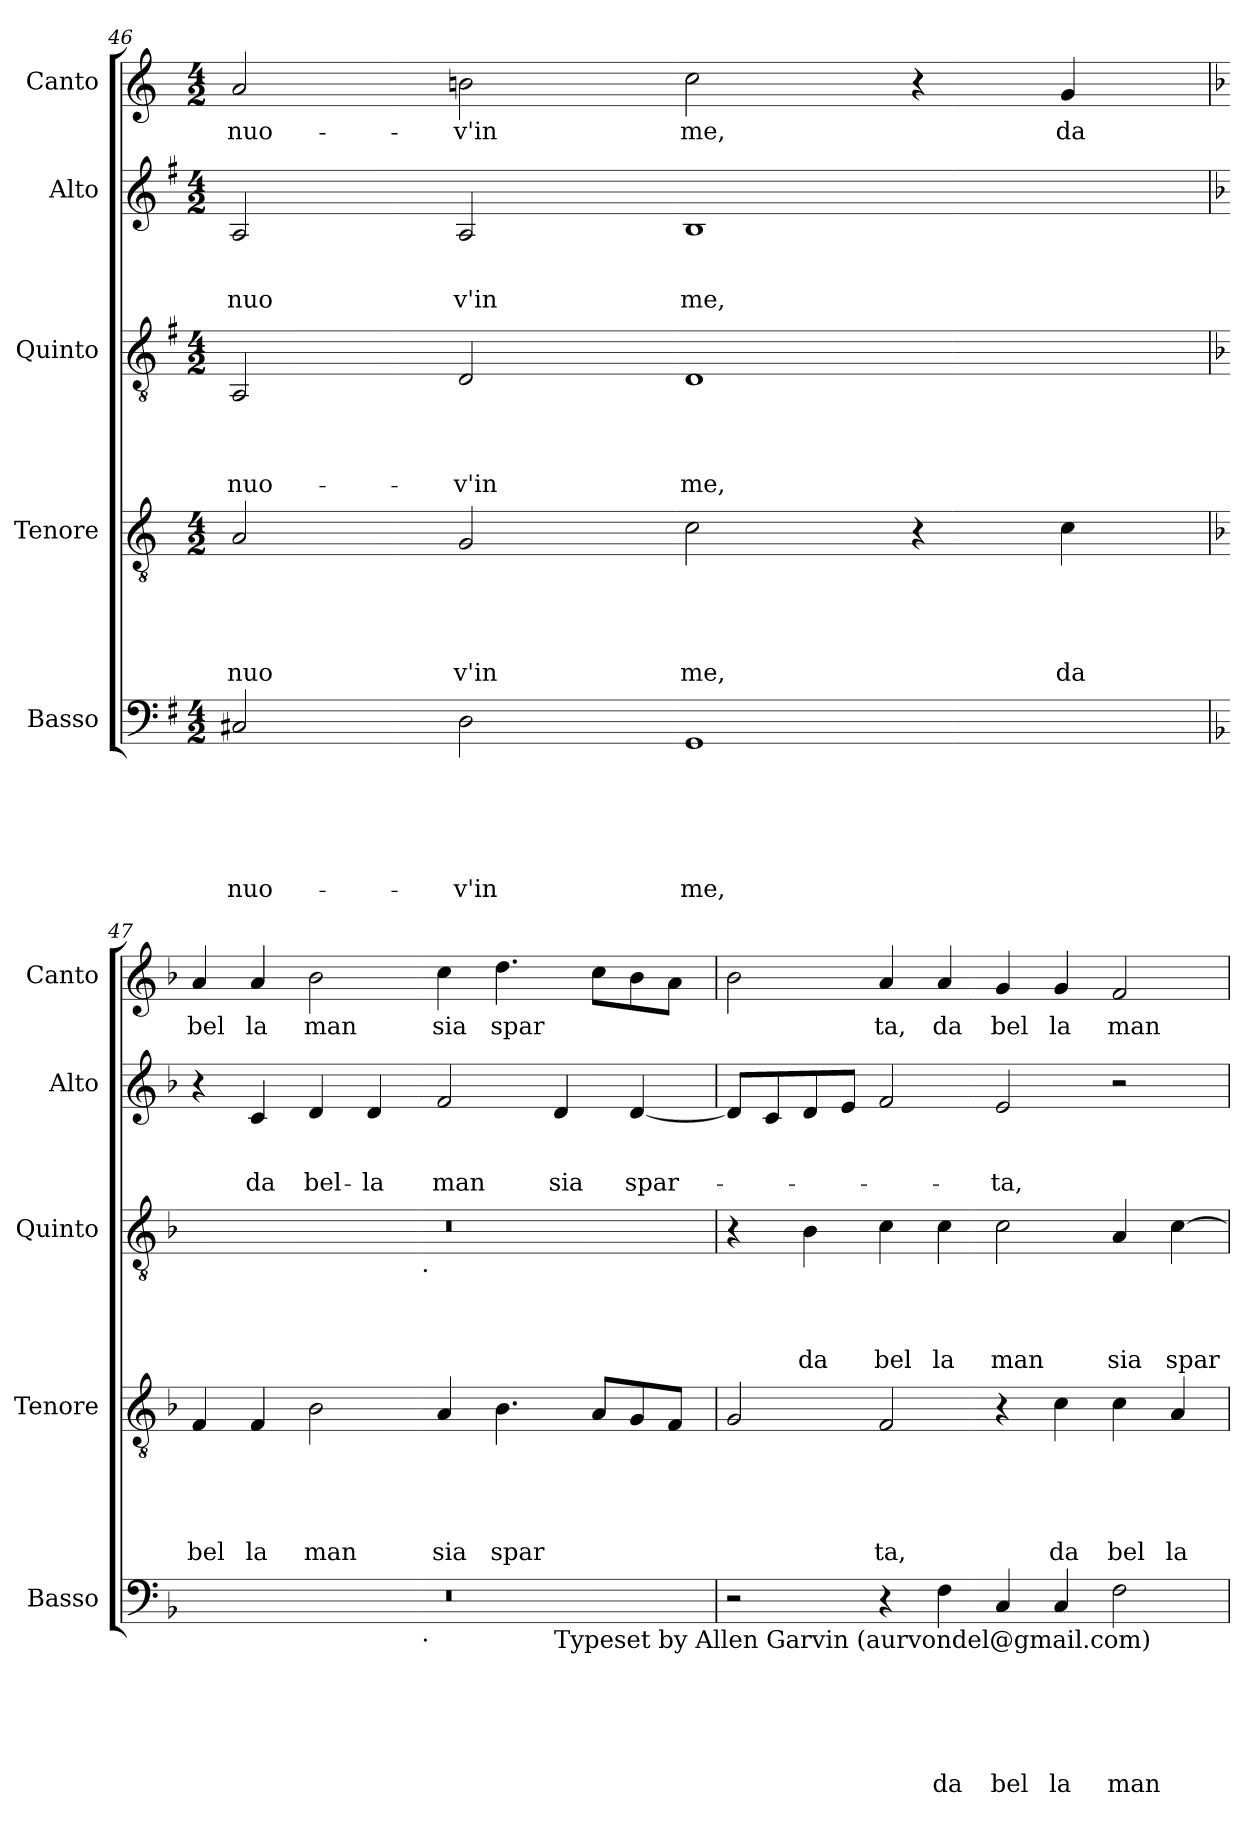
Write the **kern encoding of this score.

**kern	**text	**text	**text	**text	**text	**text	**kern	**text	**text	**text	**text	**text	**kern	**text	**text	**text	**text	**kern	**text	**text	**text	**kern	**text
*part5	*part5	*part5	*part5	*part5	*part5	*part5	*part4	*part4	*part4	*part4	*part4	*part4	*part3	*part3	*part3	*part3	*part3	*part2	*part2	*part2	*part2	*part1	*part1
*staff5	*staff5	*staff5	*staff5	*staff5	*staff5	*staff5	*staff4	*staff4	*staff4	*staff4	*staff4	*staff4	*staff3	*staff3	*staff3	*staff3	*staff3	*staff2	*staff2	*staff2	*staff2	*staff1	*staff1
*I"Basso	*	*	*	*	*	*	*I"Tenore	*	*	*	*	*	*I"Quinto	*	*	*	*	*I"Alto	*	*	*	*I"Canto	*
*I'Basso	*	*	*	*	*	*	*I'Tenore	*	*	*	*	*	*I'Quinto	*	*	*	*	*I'Alto	*	*	*	*I'Canto	*
*clefF4	*	*	*	*	*	*	*clefGv2	*	*	*	*	*	*clefGv2	*	*	*	*	*clefG2	*	*	*	*clefG2	*
*ITrd-3c-5	*	*	*	*	*	*	*	*	*	*	*	*	*ITrd-3c-5	*	*	*	*	*ITrd-3c-5	*	*	*	*	*
*k[]	*	*	*	*	*	*	*k[]	*	*	*	*	*	*k[]	*	*	*	*	*k[]	*	*	*	*k[]	*
*C:	*	*	*	*	*	*	*C:	*	*	*	*	*	*C:	*	*	*	*	*C:	*	*	*	*C:	*
*M4/2	*	*	*	*	*	*	*M4/2	*	*	*	*	*	*M4/2	*	*	*	*	*M4/2	*	*	*	*M4/2	*
=46	=46	=46	=46	=46	=46	=46	=46	=46	=46	=46	=46	=46	=46	=46	=46	=46	=46	=46	=46	=46	=46	=46	=46
!	!	!	!	!	!	!LO:LY:b	!	!	!	!	!	!LO:LY:b	!	!	!	!	!LO:LY:b	!	!	!	!LO:LY:b	!	!LO:LY:b
2F#X/	.	.	.	.	.	nuo-	2A/	.	.	.	.	nuo	2D/	.	.	.	nuo-	2d/	.	.	nuo	2a/	nuo-
!	!	!	!	!	!	!LO:LY:b	!	!	!	!	!	!LO:LY:b	!	!	!	!	!LO:LY:b	!	!	!	!LO:LY:b	!	!LO:LY:b
2G\	.	.	.	.	.	-v'in	2G/	.	.	.	.	v'in	2G/	.	.	.	-v'in	2d/	.	.	v'in	2bn\	-v'in
!	!	!	!	!	!	!LO:LY:b	!	!	!	!	!	!LO:LY:b	!	!	!	!	!LO:LY:b	!	!	!	!LO:LY:b	!	!LO:LY:b
1C	.	.	.	.	.	me,	2c\	.	.	.	.	me,	1G	.	.	.	me,	1e	.	.	me,	2cc\	me,
.	.	.	.	.	.	.	4r	.	.	.	.	.	.	.	.	.	.	.	.	.	.	4r	.
!	!	!	!	!	!	!	!	!	!	!	!	!LO:LY:b	!	!	!	!	!	!	!	!	!	!	!LO:LY:b
.	.	.	.	.	.	.	4c\	.	.	.	.	da	.	.	.	.	.	.	.	.	.	4g/	da
!!LO:LB:g=z
=47	=47	=47	=47	=47	=47	=47	=47	=47	=47	=47	=47	=47	=47	=47	=47	=47	=47	=47	=47	=47	=47	=47	=47
*k[b-e-]	*	*	*	*	*	*	*k[b-]	*	*	*	*	*	*k[b-e-]	*	*	*	*	*k[b-e-]	*	*	*	*k[b-]	*
*B-:	*	*	*	*	*	*	*F:	*	*	*	*	*	*B-:	*	*	*	*	*B-:	*	*	*	*F:	*
!	!	!	!	!	!	!	!	!	!	!	!	!LO:LY:b	!	!	!	!	!	!	!	!	!	!	!LO:LY:b
*^	*	*	*	*	*	*	*	*	*	*	*	*	*^	*	*	*	*	*	*	*	*	*	*
*	*^	*	*	*	*	*	*	*	*	*	*	*	*	*	*	*	*	*	*	*	*	*	*	*	*
0r	2ryy	1.ryy	.	.	.	.	.	.	4F/	.	.	.	.	bel	0r	2ryy	.	.	.	.	4r	.	.	.	4a/	bel
!	!	!	!	!	!	!	!	!	!	!	!	!	!	!LO:LY:b	!	!	!	!	!	!	!	!	!	!LO:LY:b	!	!LO:LY:b
.	.	.	.	.	.	.	.	.	4F/	.	.	.	.	la	.	.	.	.	.	.	4f/	.	.	da	4a/	la
!	!	!	!	!	!	!	!	!	!	!	!	!	!	!LO:LY:b	!	!	!	!	!	!	!	!	!	!LO:LY:b	!	!LO:LY:b
.	4...ryy	.	.	.	.	.	.	.	2B-\	.	.	.	.	man	.	4...ryy	.	.	.	.	4g/	.	.	bel-	2b-\	man
!	!	!	!	!	!	!	!	!	!	!	!	!	!	!	!	!	!	!	!	!	!	!	!	!LO:LY:b	!	!
.	.	.	.	.	.	.	.	.	.	.	.	.	.	.	.	.	.	.	.	.	4g/	.	.	-la	.	.
!	!	!	!	!	!	!	!	!	!	!	!	!	!	!	!	!LO:TX:b:t=.	!	!	!	!	!	!	!	!	!	!
!	!LO:TX:b:t=.	!	!	!	!	!	!	!	!	!	!	!	!	!	!	!	!	!	!	!	!	!	!	!	!	!
.	1ryy	.	.	.	.	.	.	.	.	.	.	.	.	.	.	1ryy	.	.	.	.	.	.	.	.	.	.
!	!	!	!	!	!	!	!	!	!	!	!	!	!	!LO:LY:b	!	!	!	!	!	!	!	!	!	!LO:LY:b	!	!LO:LY:b
.	.	.	.	.	.	.	.	.	4A/	.	.	.	.	sia	.	.	.	.	.	.	2b-/	.	.	man	4cc\	sia
!	!	!	!	!	!	!	!	!	!	!	!	!	!	!LO:LY:b	!	!	!	!	!	!	!	!	!	!	!	!LO:LY:b
.	.	.	.	.	.	.	.	.	4.B-\	.	.	.	.	spar	.	.	.	.	.	.	.	.	.	.	4.dd\	spar
!	!	!LO:TX:b:t=Typeset by Allen Garvin (aurvondel@gmail.com)	!	!	!	!	!	!	!	!	!	!	!	!	!	!	!	!	!	!	!	!	!	!	!	!
!	!	!	!	!	!	!	!	!	!	!	!	!	!	!	!	!	!	!	!	!	!	!	!	!LO:LY:b	!	!
.	.	2ryy	.	.	.	.	.	.	.	.	.	.	.	.	.	.	.	.	.	.	4g/	.	.	sia	.	.
.	.	.	.	.	.	.	.	.	8A/L	.	.	.	.	.	.	.	.	.	.	.	.	.	.	.	8cc\L	.
!	!	!	!	!	!	!	!	!	!	!	!	!	!	!	!	!	!	!	!	!	!	!	!	!LO:LY:b	!	!
.	.	.	.	.	.	.	.	.	8G/	.	.	.	.	.	.	.	.	.	.	.	[<4g/	.	.	spar-	8b-\	.
.	.	.	.	.	.	.	.	.	8F/J	.	.	.	.	.	.	.	.	.	.	.	.	.	.	.	8a\J	.
.	32ryy	.	.	.	.	.	.	.	.	.	.	.	.	.	.	32ryy	.	.	.	.	.	.	.	.	.	.
*v	*v	*v	*	*	*	*	*	*	*	*	*	*	*	*	*v	*v	*	*	*	*	*	*	*	*	*	*
=48	=48	=48	=48	=48	=48	=48	=48	=48	=48	=48	=48	=48	=48	=48	=48	=48	=48	=48	=48	=48	=48	=48	=48
2r	.	.	.	.	.	.	2G/	.	.	.	.	.	4r	.	.	.	.	8g/L]	.	.	.	2b-\	.
.	.	.	.	.	.	.	.	.	.	.	.	.	.	.	.	.	.	8f/	.	.	.	.	.
!	!	!	!	!	!	!	!	!	!	!	!	!	!	!	!	!	!LO:LY:b	!	!	!	!	!	!
.	.	.	.	.	.	.	.	.	.	.	.	.	4e-\	.	.	.	da	8g/	.	.	.	.	.
.	.	.	.	.	.	.	.	.	.	.	.	.	.	.	.	.	.	8a/J	.	.	.	.	.
!	!	!	!	!	!	!	!	!	!	!	!	!LO:LY:b	!	!	!	!	!LO:LY:b	!	!	!	!	!	!LO:LY:b
4r	.	.	.	.	.	.	2F/	.	.	.	.	ta,	4f\	.	.	.	bel	2b-/	.	.	.	4a/	ta,
!	!	!	!	!	!	!LO:LY:b	!	!	!	!	!	!	!	!	!	!	!LO:LY:b	!	!	!	!	!	!LO:LY:b
4B-\	.	.	.	.	.	da	.	.	.	.	.	.	4f\	.	.	.	la	.	.	.	.	4a/	da
!	!	!	!	!	!	!LO:LY:b	!	!	!	!	!	!	!	!	!	!	!LO:LY:b	!	!	!	!LO:LY:b	!	!LO:LY:b
4F/	.	.	.	.	.	bel	4r	.	.	.	.	.	2f\	.	.	.	man	2a/	.	.	-ta,	4g/	bel
!	!	!	!	!	!	!LO:LY:b	!	!	!	!	!	!LO:LY:b	!	!	!	!	!	!	!	!	!	!	!LO:LY:b
4F/	.	.	.	.	.	la	4c\	.	.	.	.	da	.	.	.	.	.	.	.	.	.	4g/	la
!	!	!	!	!	!	!LO:LY:b	!	!	!	!	!	!LO:LY:b	!	!	!	!	!LO:LY:b	!	!	!	!	!	!LO:LY:b
2B-\	.	.	.	.	.	man	4c\	.	.	.	.	bel	4d/	.	.	.	sia	2r	.	.	.	2f/	man
!	!	!	!	!	!	!	!	!	!	!	!	!LO:LY:b	!	!	!	!	!LO:LY:b	!	!	!	!	!	!
.	.	.	.	.	.	.	4A/	.	.	.	.	la	[>4f\	.	.	.	spar	.	.	.	.	.	.
=	=	=	=	=	=	=	=	=	=	=	=	=	=	=	=	=	=	=	=	=	=	=	=
*-	*-	*-	*-	*-	*-	*-	*-	*-	*-	*-	*-	*-	*-	*-	*-	*-	*-	*-	*-	*-	*-	*-	*-
